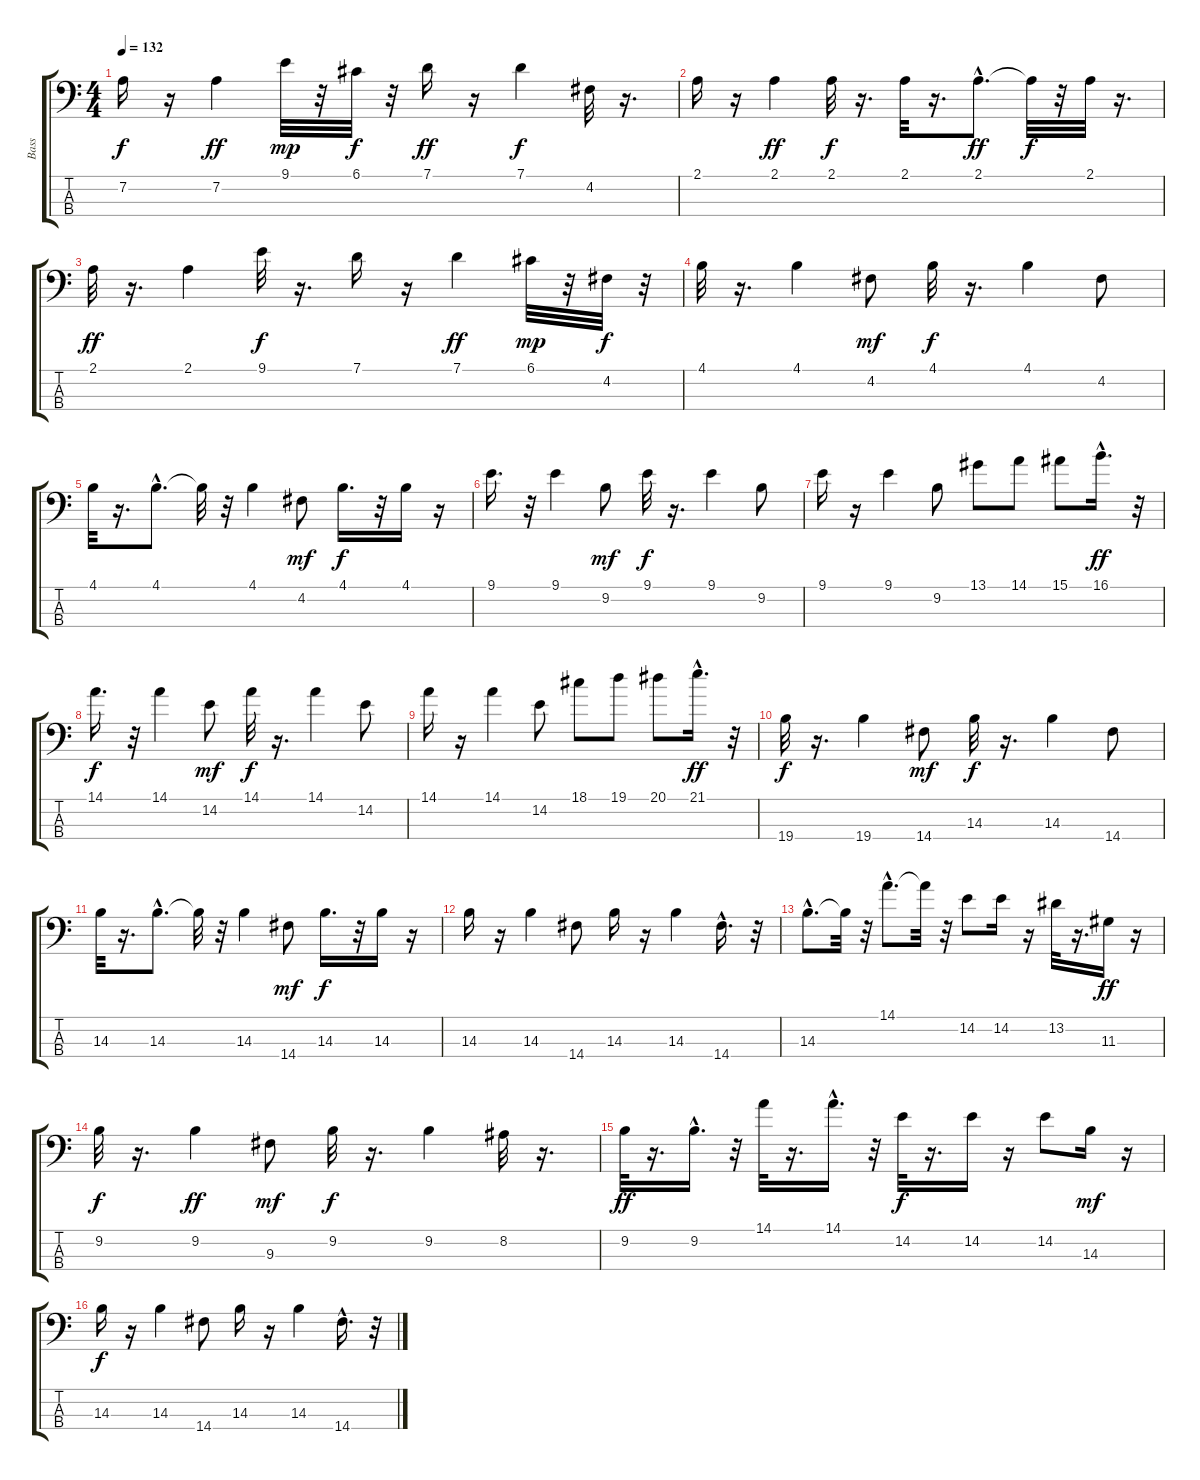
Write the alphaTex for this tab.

\track ("Bass" "Bass") {instrument electricbassfinger}
\staff {score tabs}
\tuning (G2 D2 A1 E1) {hide}
\ts (4 4)
\tempo 132
\clef f4
\ks c
7.2.16{dy f} r.16 7.2.4{dy ff} 9.1.32{dy mp} r.32 6.1.32{dy f} r.32 7.1.16{dy ff} r.16 7.1.4{dy f} 4.2.32 r.16{d} |
2.1.16 r.16 2.1.4{dy ff} 2.1.32{dy f} r.16{d} 2.1.32 r.16{d} 2.1{hac}.8{d dy ff} 2.1{t}.32{dy f} r.32 2.1.32 r.16{d} |
2.1.32{dy ff} r.16{d} 2.1.4 9.1.32{dy f} r.16{d} 7.1.16 r.16 7.1.4{dy ff} 6.1.32{dy mp} r.32 4.2.32{dy f} r.32 |
4.1.32 r.16{d} 4.1.4 4.2.8{dy mf} 4.1.32{dy f} r.16{d} 4.1.4 4.2.8 |
4.1.32 r.16{d} 4.1{hac}.8{d} 4.1{t}.32 r.32 4.1.4 4.2.8{dy mf} 4.1.16{d dy f} r.32 4.1.16 r.16 |
9.1.16{d} r.32 9.1.4 9.2.8{dy mf} 9.1.32{dy f} r.16{d} 9.1.4 9.2.8 |
9.1.16 r.16 9.1.4 9.2.8 13.1.8 14.1.8 15.1.8 16.1{hac}.16{d dy ff} r.32 |
14.1.16{d dy f} r.32 14.1.4 14.2.8{dy mf} 14.1.32{dy f} r.16{d} 14.1.4 14.2.8 |
14.1.16 r.16 14.1.4 14.2.8 18.1.8 19.1.8 20.1.8 21.1{hac}.16{d dy ff} r.32 |
19.4.32{dy f} r.16{d} 19.4.4 14.4.8{dy mf} 14.3.32{dy f} r.16{d} 14.3.4 14.4.8 |
14.3.32 r.16{d} 14.3{hac}.8{d} 14.3{t}.32 r.32 14.3.4 14.4.8{dy mf} 14.3.16{d dy f} r.32 14.3.16 r.16 |
14.3.16 r.16 14.3.4 14.4.8 14.3.16 r.16 14.3.4 14.4{hac}.16{d} r.32 |
14.3{hac}.8{d} 14.3{t}.32 r.32 14.1{hac}.8{d} 14.1{t}.32 r.32 14.2.8 14.2.16 r.16 13.2.32 r.16{d} 11.3.16{dy ff} r.16 |
9.2.32{dy f} r.16{d} 9.2.4{dy ff} 9.3.8{dy mf} 9.2.32{dy f} r.16{d} 9.2.4 8.2.32 r.16{d} |
9.2.32{dy ff} r.16{d} 9.2{hac}.16{d} r.32 14.1.32 r.16{d} 14.1{hac}.16{d} r.32 14.2.32{dy f} r.16{d} 14.2.16 r.16 14.2.8 14.3.16{dy mf} r.16 |
14.3.16{dy f} r.16 14.3.4 14.4.8 14.3.16 r.16 14.3.4 14.4{hac}.16{d} r.32
